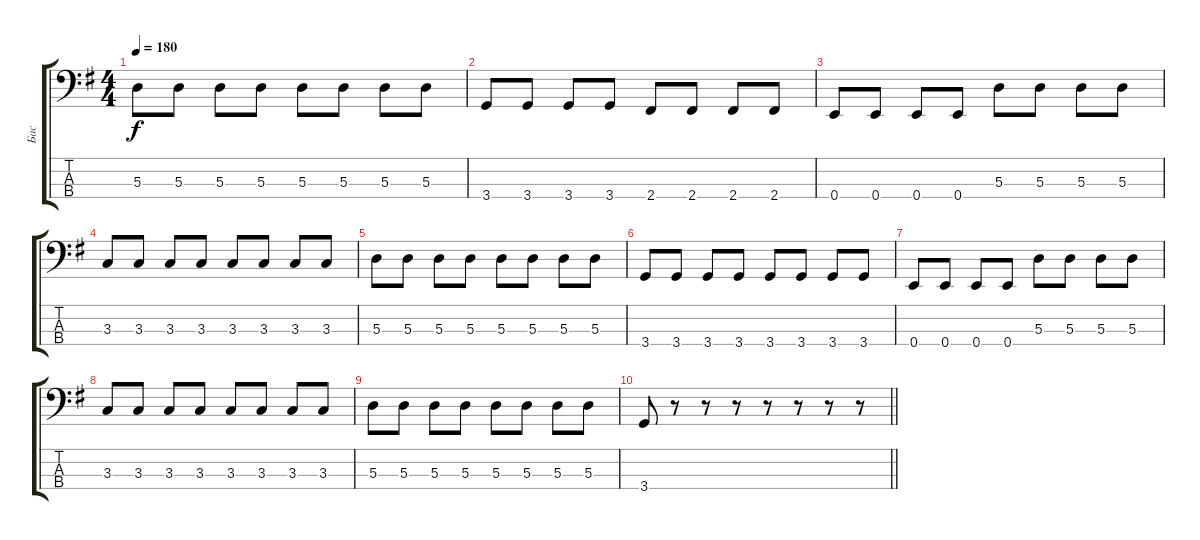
\track ("Бас" "Бас") {instrument electricbassfinger}
\staff {score tabs}
\tuning (G2 D2 A1 E1) {hide}
\ts (4 4)
\tempo 180
\clef f4
\ks g
5.3.8{dy f} 5.3.8 5.3.8 5.3.8 5.3.8 5.3.8 5.3.8 5.3.8 |
3.4.8 3.4.8 3.4.8 3.4.8 2.4.8 2.4.8 2.4.8 2.4.8 |
0.4.8 0.4.8 0.4.8 0.4.8 5.3.8 5.3.8 5.3.8 5.3.8 |
3.3.8 3.3.8 3.3.8 3.3.8 3.3.8 3.3.8 3.3.8 3.3.8 |
5.3.8 5.3.8 5.3.8 5.3.8 5.3.8 5.3.8 5.3.8 5.3.8 |
3.4.8 3.4.8 3.4.8 3.4.8 3.4.8 3.4.8 3.4.8 3.4.8 |
0.4.8 0.4.8 0.4.8 0.4.8 5.3.8 5.3.8 5.3.8 5.3.8 |
3.3.8 3.3.8 3.3.8 3.3.8 3.3.8 3.3.8 3.3.8 3.3.8 |
5.3.8 5.3.8 5.3.8 5.3.8 5.3.8 5.3.8 5.3.8 5.3.8 |
\barLineRight lightlight
3.4.8 r.8 r.8 r.8 r.8 r.8 r.8 r.8
